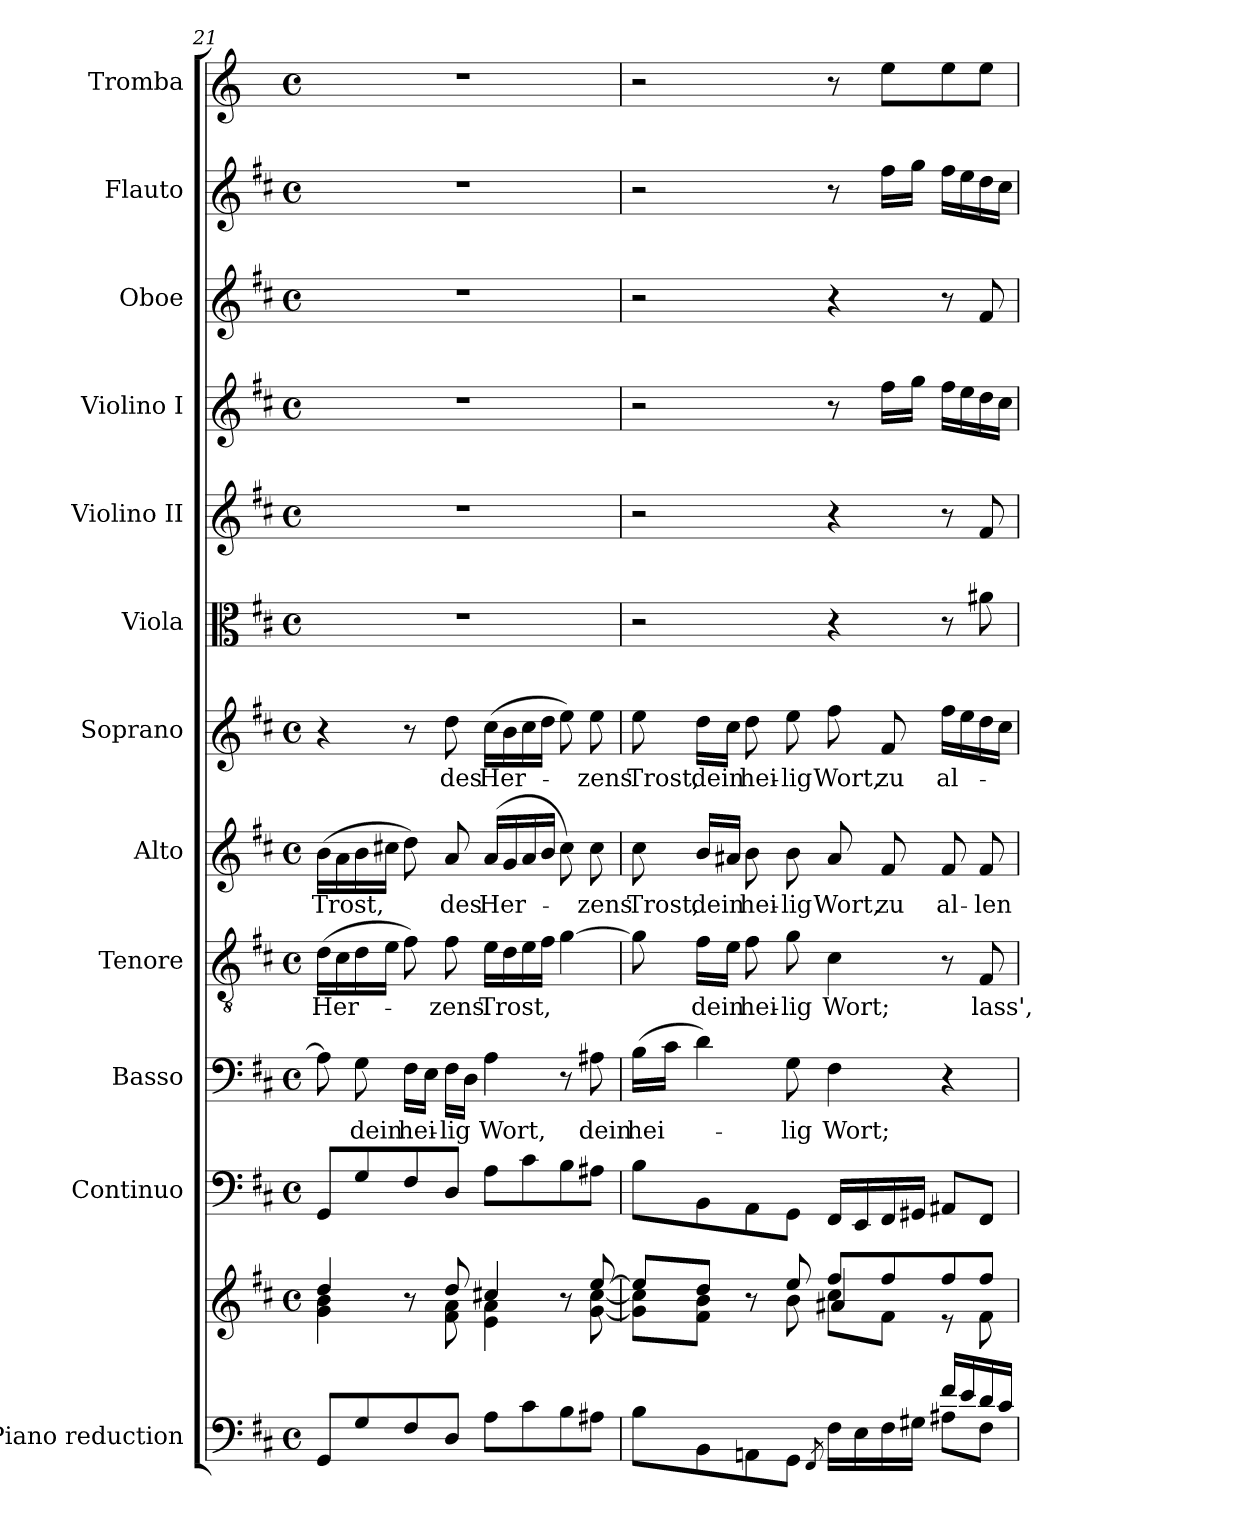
**kern	**kern	**dynam	**kern	**kern	**text	**kern	**text	**kern	**text	**kern	**text	**kern	**kern	**kern	**kern	**kern	**kern
*part12	*part12	*part12	*part11	*part10	*part10	*part9	*part9	*part8	*part8	*part7	*part7	*part6	*part5	*part4	*part3	*part2	*part1
*staff13	*staff12	*staff12/13	*staff11	*staff10	*staff10	*staff9	*staff9	*staff8	*staff8	*staff7	*staff7	*staff6	*staff5	*staff4	*staff3	*staff2	*staff1
*I"Piano reduction	*	*	*I"Continuo	*I"Basso	*	*I"Tenore	*	*I"Alto	*	*I"Soprano	*	*I"Viola	*I"Violino II	*I"Violino I	*I"Oboe	*I"Flauto	*I"Tromba
*I'Pno	*	*	*	*	*	*	*	*	*	*	*	*I'Vla	*I'Vln	*I'Vln	*I'Ob	*I'Fl	*
*clefF4	*clefG2	*	*clefF4	*clefF4	*	*clefGv2	*	*clefG2	*	*clefG2	*	*clefC3	*clefG2	*clefG2	*clefG2	*clefG2	*clefG2
*	*	*	*	*	*	*	*	*	*	*	*	*	*	*	*	*	*ITrd-1c-2
*k[f#c#]	*k[f#c#]	*	*k[f#c#]	*k[f#c#]	*	*k[f#c#]	*	*k[f#c#]	*	*k[f#c#]	*	*k[f#c#]	*k[f#c#]	*k[f#c#]	*k[f#c#]	*k[f#c#]	*k[f#c#]
*M4/4	*M4/4	*	*M4/4	*M4/4	*	*M4/4	*	*M4/4	*	*M4/4	*	*M4/4	*M4/4	*M4/4	*M4/4	*M4/4	*M4/4
*met(c)	*met(c)	*	*met(c)	*met(c)	*	*met(c)	*	*met(c)	*	*met(c)	*	*met(c)	*met(c)	*met(c)	*met(c)	*met(c)	*met(c)
=21	=21	=21	=21	=21	=21	=21	=21	=21	=21	=21	=21	=21	=21	=21	=21	=21	=21
*	*^	*	*	*	*	*	*	*	*	*	*	*	*	*	*	*	*
!	!	!	!	!	!	!	!	!LO:LY:b	!	!LO:LY:b	!	!	!	!	!	!	!	!
8GG/L	4dd/	4g\ 4b\	.	8GG/L	8A\]	.	(16d\LL	Her-	(16b\LL	Trost,	4r	.	1r	1r	1r	1r	1r	1r
.	.	.	.	.	.	.	16c#\	.	16a\	.	.	.	.	.	.	.	.	.
!	!	!	!	!	!	!LO:LY:b	!	!	!	!	!	!	!	!	!	!	!	!
8G/	.	.	.	8G/	8G\	dein	16d\	.	16b\	.	.	.	.	.	.	.	.	.
.	.	.	.	.	.	.	16e\JJ	.	16cc#X\JJ	.	.	.	.	.	.	.	.	.
!	!	!	!	!	!	!LO:LY:b	!	!	!	!	!	!	!	!	!	!	!	!
8F#/	8r	8ryy	.	8F#/	16F#\LL	hei-	8f#\)	.	8dd\)	.	8r	.	.	.	.	.	.	.
.	.	.	.	.	16E\JJ	.	.	.	.	.	.	.	.	.	.	.	.	.
!	!	!	!	!	!	!LO:LY:b	!	!LO:LY:b	!	!LO:LY:b	!	!LO:LY:b	!	!	!	!	!	!
8D/J	8dd/	8f#\ 8a\	.	8D/J	16F#\LL	-lig	8f#\	-zens	8a/	des	8dd\	des	.	.	.	.	.	.
.	.	.	.	.	16D\JJ	.	.	.	.	.	.	.	.	.	.	.	.	.
!	!	!	!	!	!	!LO:LY:b	!	!LO:LY:b	!	!LO:LY:b	!	!LO:LY:b	!	!	!	!	!	!
8A\L	4cc#X/	4e\ 4a\	.	8A\L	4A\	Wort,	16e\LL	Trost,	(16a/LL	Her-	(16cc#\LL	Her-	.	.	.	.	.	.
.	.	.	.	.	.	.	16d\	.	16g/	.	16b\	.	.	.	.	.	.	.
8c#\	.	.	.	8c#\	.	.	16e\	.	16a/	.	16cc#\	.	.	.	.	.	.	.
.	.	.	.	.	.	.	16f#\JJ	.	16b/JJ	.	16dd\JJ	.	.	.	.	.	.	.
8B\	8r	8ryy	.	8B\	8r	.	[4g\	.	8cc#\)	.	8ee\)	.	.	.	.	.	.	.
!	!	!	!	!	!	!LO:LY:b	!	!	!	!LO:LY:b	!	!LO:LY:b	!	!	!	!	!	!
8A#X\J	[8ee/	[8g\ [8cc#\	.	8A#X\J	8A#X\	dein	.	.	8cc#\	-zens	8ee\	-zens	.	.	.	.	.	.
=22	=22	=22	=22	=22	=22	=22	=22	=22	=22	=22	=22	=22	=22	=22	=22	=22	=22	=22
*^	*	*^	*	*	*	*	*	*	*	*	*	*	*	*	*	*	*	*
!	!	!	!	!	!	!	!	!LO:LY:b	!	!	!	!LO:LY:b	!	!LO:LY:b	!	!	!	!	!	!
8B\L	2ryy	8ee/L]	8g\] 8cc#\]L	2ryy	.	8B\L	(16B\LL	hei-	8g\]	.	8cc#\	Trost,	8ee\	Trost,	2r	2r	2r	2r	2r	2r
.	.	.	.	.	.	.	16c#\JJ	.	.	.	.	.	.	.	.	.	.	.	.	.
!	!	!	!	!	!	!	!	!	!	!LO:LY:b	!	!LO:LY:b	!	!LO:LY:b	!	!	!	!	!	!
8BB\	.	8dd/J	8f#\ 8b\J	.	.	8BB\	4d\)	.	16f#\LL	dein	16b/LL	dein	16dd\LL	dein	.	.	.	.	.	.
.	.	.	.	.	.	.	.	.	16e\JJ	.	16a#X/JJ	.	16cc#\JJ	.	.	.	.	.	.	.
!	!	!	!	!	!	!	!	!	!	!LO:LY:b	!	!LO:LY:b	!	!LO:LY:b	!	!	!	!	!	!
8AAn\	.	8r	8ryy	.	.	8AA\	.	.	8f#\	hei-	8b\	hei-	8dd\	hei-	.	.	.	.	.	.
!	!	!	!	!	!	!	!	!LO:LY:b	!	!LO:LY:b	!	!LO:LY:b	!	!LO:LY:b	!	!	!	!	!	!
8GG\J	.	8ee/	8b\	.	.	8GG\J	8G\	-lig	8g\	-lig	8b\	-lig	8ee\	-lig	.	.	.	.	.	.
.	8qFF#/	.	.	.	.	.	.	.	.	.	.	.	.	.	.	.	.	.	.	.
!	!	!	!	!	!	!	!	!LO:LY:b	!	!LO:LY:b	!	!LO:LY:b	!	!LO:LY:b	!	!	!	!	!	!
4ryy	16F#\LL	8ff#/L	8cc#\L	4a#X/	.	16FF#/LL	4F#\	Wort;	4c#\	Wort;	8a#/	Wort,	8ff#\	Wort,	4r	4r	8r	4r	8r	8r
.	16E\	.	.	.	.	16EE/	.	.	.	.	.	.	.	.	.	.	.	.	.	.
!	!	!	!	!	!LO:DY:b	!	!	!	!	!	!	!LO:LY:b	!	!LO:LY:b	!	!	!	!	!	!
!	!	!	!	!	!LO:DY:n=1:b	!	!	!	!	!	!	!	!	!	!	!	!	!	!	!
!	!	!	!	!	!LO:DY:n=2:b	!	!	!	!	!	!	!	!	!	!	!	!	!	!	!
.	16F#\	8ff#/	8f#\J	.	other-dynamics f other-dynamics	16FF#/	.	.	.	.	8f#/	zu	8f#/	zu	.	.	16ff#\LL	.	16ff#\LL	8ff#\L
.	16G#X\JJ	.	.	.	.	16GG#X/JJ	.	.	.	.	.	.	.	.	.	.	16gg\JJ	.	16gg\JJ	.
!	!	!	!	!	!	!	!	!	!	!	!	!LO:LY:b	!	!LO:LY:b	!	!	!	!	!	!
16f#/LL	8A#X\L	8ff#/	8r	4ryy	.	8AA#X/L	4r	.	8r	.	8f#/	al-	16ff#\LL	al-	8r	8r	16ff#\LL	8r	16ff#\LL	8ff#\
16e/	.	.	.	.	.	.	.	.	.	.	.	.	16ee\	.	.	.	16ee\	.	16ee\	.
!	!	!	!	!	!	!	!	!	!	!LO:LY:b	!	!LO:LY:b	!	!	!	!	!	!	!	!
16d/	8F#\J	8ff#/J	8f#\	.	.	8FF#/J	.	.	8F#/	lass',	8f#/	-len	16dd\	.	8a#X\	8f#/	16dd\	8f#/	16dd\	8ff#\J
16c#/JJ	.	.	.	.	.	.	.	.	.	.	.	.	16cc#\JJ	.	.	.	16cc#\JJ	.	16cc#\JJ	.
*v	*v	*	*	*	*	*	*	*	*	*	*	*	*	*	*	*	*	*	*	*
*	*v	*v	*v	*	*	*	*	*	*	*	*	*	*	*	*	*	*	*	*
=	=	=	=	=	=	=	=	=	=	=	=	=	=	=	=	=	=
*-	*-	*-	*-	*-	*-	*-	*-	*-	*-	*-	*-	*-	*-	*-	*-	*-	*-
